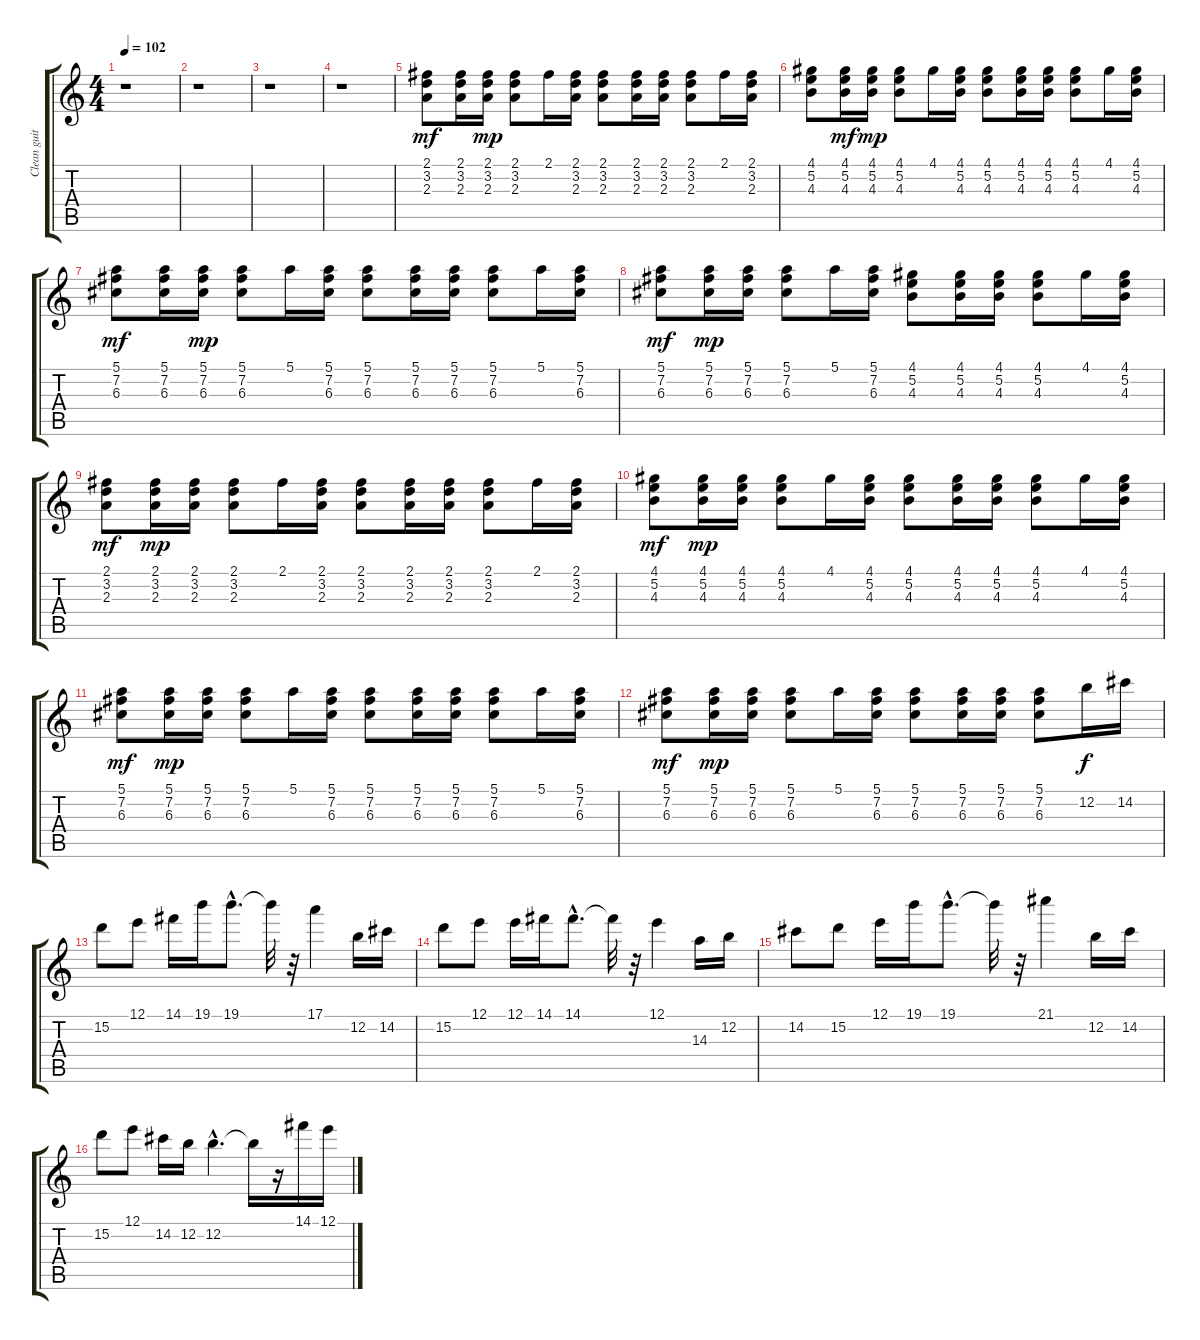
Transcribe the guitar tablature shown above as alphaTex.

\track ("Clean guitar" "Clean guit") {instrument electricguitarclean}
\staff {score tabs}
\tuning (E4 B3 G3 D3 A2 E2) {hide}
\ts (4 4)
\tempo 102
\clef g2
\ks c
r.1{dy mp} |
r.1 |
r.1 |
r.1 |
(2.1 3.2 2.3).8{dy mf} (2.1 3.2 2.3).16 (2.1 3.2 2.3).16{dy mp} (2.1 3.2 2.3).8 2.1.16 (2.1 3.2 2.3).16 (2.1 3.2 2.3).8 (2.1 3.2 2.3).16 (2.1 3.2 2.3).16 (2.1 3.2 2.3).8 2.1.16 (2.1 3.2 2.3).16 |
(4.1 5.2 4.3).8 (4.1 5.2 4.3).16{dy mf} (4.1 5.2 4.3).16{dy mp} (4.1 5.2 4.3).8 4.1.16 (4.1 5.2 4.3).16 (4.1 5.2 4.3).8 (4.1 5.2 4.3).16 (4.1 5.2 4.3).16 (4.1 5.2 4.3).8 4.1.16 (4.1 5.2 4.3).16 |
(5.1 7.2 6.3).8{dy mf} (5.1 7.2 6.3).16 (5.1 7.2 6.3).16{dy mp} (5.1 7.2 6.3).8 5.1.16 (5.1 7.2 6.3).16 (5.1 7.2 6.3).8 (5.1 7.2 6.3).16 (5.1 7.2 6.3).16 (5.1 7.2 6.3).8 5.1.16 (5.1 7.2 6.3).16 |
(5.1 7.2 6.3).8{dy mf} (5.1 7.2 6.3).16{dy mp} (5.1 7.2 6.3).16 (5.1 7.2 6.3).8 5.1.16 (5.1 7.2 6.3).16 (4.1 5.2 4.3).8 (4.1 5.2 4.3).16 (4.1 5.2 4.3).16 (4.1 5.2 4.3).8 4.1.16 (4.1 5.2 4.3).16 |
(2.1 3.2 2.3).8{dy mf} (2.1 3.2 2.3).16{dy mp} (2.1 3.2 2.3).16 (2.1 3.2 2.3).8 2.1.16 (2.1 3.2 2.3).16 (2.1 3.2 2.3).8 (2.1 3.2 2.3).16 (2.1 3.2 2.3).16 (2.1 3.2 2.3).8 2.1.16 (2.1 3.2 2.3).16 |
(4.1 5.2 4.3).8{dy mf} (4.1 5.2 4.3).16{dy mp} (4.1 5.2 4.3).16 (4.1 5.2 4.3).8 4.1.16 (4.1 5.2 4.3).16 (4.1 5.2 4.3).8 (4.1 5.2 4.3).16 (4.1 5.2 4.3).16 (4.1 5.2 4.3).8 4.1.16 (4.1 5.2 4.3).16 |
(5.1 7.2 6.3).8{dy mf} (5.1 7.2 6.3).16{dy mp} (5.1 7.2 6.3).16 (5.1 7.2 6.3).8 5.1.16 (5.1 7.2 6.3).16 (5.1 7.2 6.3).8 (5.1 7.2 6.3).16 (5.1 7.2 6.3).16 (5.1 7.2 6.3).8 5.1.16 (5.1 7.2 6.3).16 |
(5.1 7.2 6.3).8{dy mf} (5.1 7.2 6.3).16{dy mp} (5.1 7.2 6.3).16 (5.1 7.2 6.3).8 5.1.16 (5.1 7.2 6.3).16 (5.1 7.2 6.3).8 (5.1 7.2 6.3).16 (5.1 7.2 6.3).16 (5.1 7.2 6.3).8 12.2.16{dy f} 14.2.16 |
15.2.8 12.1.8 14.1.16 19.1.16 19.1{hac}.8{d} 19.1{t}.32 r.32 17.1.4 12.2.16 14.2.16 |
15.2.8 12.1.8 12.1.16 14.1.16 14.1{hac}.8{d} 14.1{t}.32 r.32 12.1.4 14.3.16 12.2.16 |
14.2.8 15.2.8 12.1.16 19.1.16 19.1{hac}.8{d} 19.1{t}.32 r.32 21.1.4 12.2.16 14.2.16 |
15.2.8 12.1.8 14.2.16 12.2.16 12.2{hac}.4{d} 12.2{t}.16 r.16 14.1.16 12.1.16
